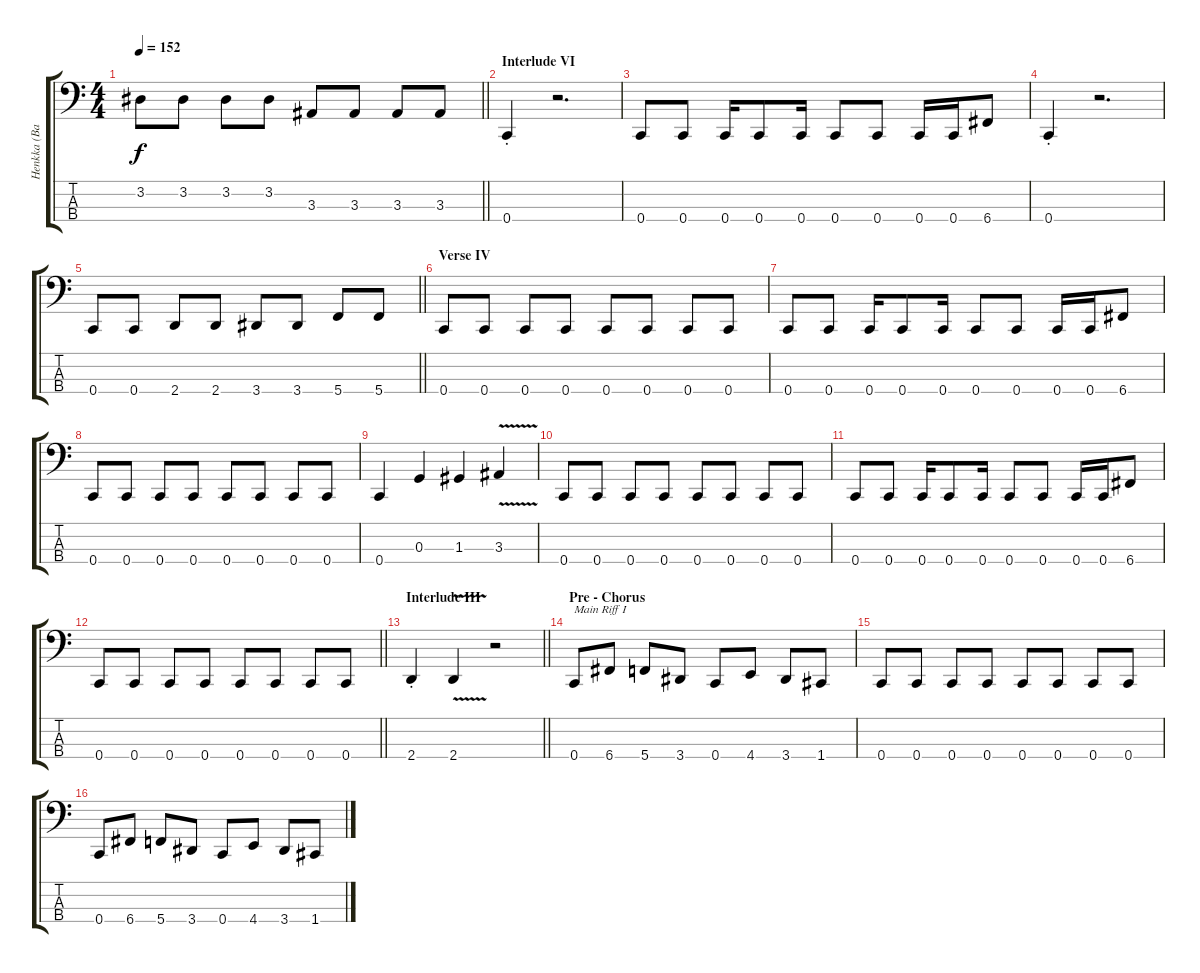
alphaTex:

\track ("Henkka (Bass)" "Henkka (Ba") {instrument electricbasspick}
\staff {score tabs}
\tuning (F2 C2 G1 C1) {hide}
\ts (4 4)
\tempo 152
\clef f4
\barLineRight lightlight
\ks c
3.2.8{dy f} 3.2.8 3.2.8 3.2.8 3.3.8 3.3.8 3.3.8 3.3.8 |
\section ("" "Interlude VI")
0.4{st}.4{volume 16 balance 8} r.2{d} |
0.4.8 0.4.8 0.4.16 0.4.8 0.4.16 0.4.8 0.4.8 0.4.16 0.4.16 6.4.8 |
0.4{st}.4 r.2{d} |
\barLineRight lightlight
0.4.8 0.4.8 2.4.8 2.4.8 3.4.8 3.4.8 5.4.8 5.4.8 |
\section ("" "Verse IV")
0.4.8{volume 16} 0.4.8 0.4.8 0.4.8 0.4.8 0.4.8 0.4.8 0.4.8 |
0.4.8 0.4.8 0.4.16 0.4.8 0.4.16 0.4.8 0.4.8 0.4.16 0.4.16 6.4.8 |
0.4.8 0.4.8 0.4.8 0.4.8 0.4.8 0.4.8 0.4.8 0.4.8 |
0.4.4 0.3.4 1.3.4 3.3{v}.4 |
0.4.8 0.4.8 0.4.8 0.4.8 0.4.8 0.4.8 0.4.8 0.4.8 |
0.4.8 0.4.8 0.4.16 0.4.8 0.4.16 0.4.8 0.4.8 0.4.16 0.4.16 6.4.8 |
\barLineRight lightlight
0.4.8 0.4.8 0.4.8 0.4.8 0.4.8 0.4.8 0.4.8 0.4.8 |
\section ("" "Interlude III")
\barLineRight lightlight
2.4{st}.4 2.4{v}.4 r.2 |
\section ("" "Pre - Chorus")
0.4.8{txt "Main Riff I"} 6.4.8 5.4.8 3.4.8 0.4.8 4.4.8 3.4.8 1.4.8 |
0.4.8 0.4.8 0.4.8 0.4.8 0.4.8 0.4.8 0.4.8 0.4.8 |
0.4.8 6.4.8 5.4.8 3.4.8 0.4.8 4.4.8 3.4.8 1.4.8
